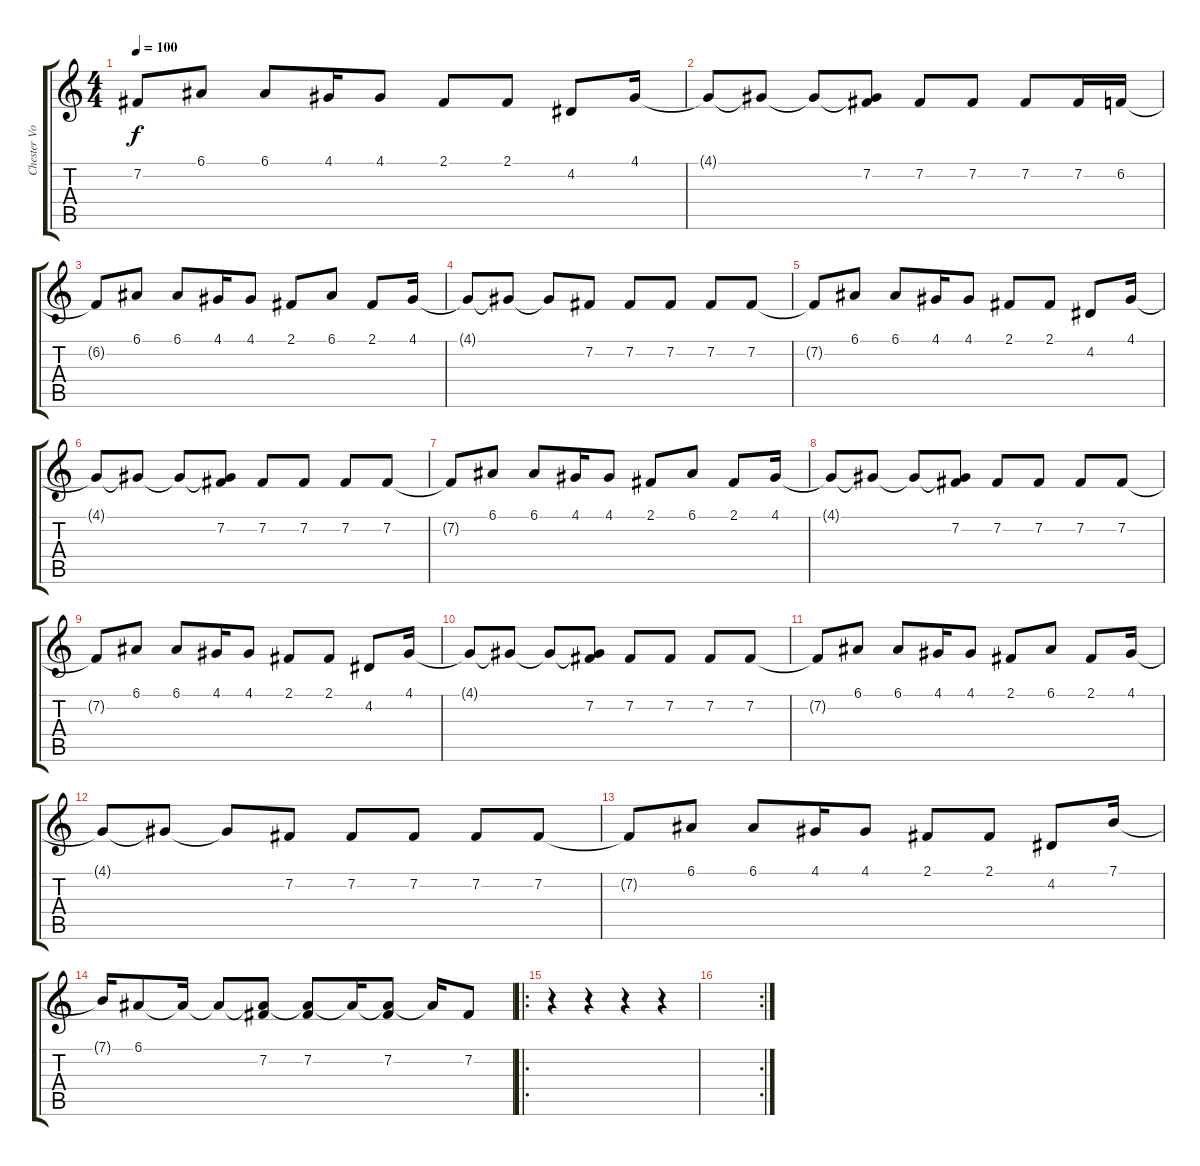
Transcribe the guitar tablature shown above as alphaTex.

\track ("Chester Vocals" "Chester Vo") {instrument harmonica}
\staff {score tabs}
\tuning (E4 B3 G3 D3 A2 E2) {hide}
\ts (4 4)
\tempo 100
\clef g2
\ks c
7.2{t}.8{dy f} 6.1.8 6.1.8 4.1.16 4.1.8 2.1.8 2.1.8 4.2.8 4.1.16 |
4.1{t}.8 4.1{t}.8 4.1{t}.8 (4.1{t} 7.2).8 7.2.8 7.2.8 7.2.8 7.2.16 6.2.16 |
6.2{t}.8 6.1.8 6.1.8 4.1.16 4.1.8 2.1.8 6.1.8 2.1.8 4.1.16 |
4.1{t}.8 4.1{t}.8 4.1{t}.8 7.2.8 7.2.8 7.2.8 7.2.8 7.2.8 |
7.2{t}.8 6.1.8 6.1.8 4.1.16 4.1.8 2.1.8 2.1.8 4.2.8 4.1.16 |
4.1{t}.8 4.1{t}.8 4.1{t}.8 (4.1{t} 7.2).8 7.2.8 7.2.8 7.2.8 7.2.8 |
7.2{t}.8 6.1.8 6.1.8 4.1.16 4.1.8 2.1.8 6.1.8 2.1.8 4.1.16 |
4.1{t}.8 4.1{t}.8 4.1{t}.8 (4.1{t} 7.2).8 7.2.8 7.2.8 7.2.8 7.2.8 |
7.2{t}.8 6.1.8 6.1.8 4.1.16 4.1.8 2.1.8 2.1.8 4.2.8 4.1.16 |
4.1{t}.8 4.1{t}.8 4.1{t}.8 (4.1{t} 7.2).8 7.2.8 7.2.8 7.2.8 7.2.8 |
7.2{t}.8 6.1.8 6.1.8 4.1.16 4.1.8 2.1.8 6.1.8 2.1.8 4.1.16 |
4.1{t}.8 4.1{t}.8 4.1{t}.8 7.2.8 7.2.8 7.2.8 7.2.8 7.2.8 |
7.2{t}.8 6.1.8 6.1.8 4.1.16 4.1.8 2.1.8 2.1.8 4.2.8 7.1.16 |
7.1{t}.16 6.1.8 6.1{t}.16 6.1{t}.8 (6.1{t} 7.2).8 (6.1{t} 7.2).8 6.1{t}.16 (6.1{t} 7.2).8 6.1{t}.16 7.2.8 |
\ro
r.4 r.4 r.4 r.4 |
\rc 2
